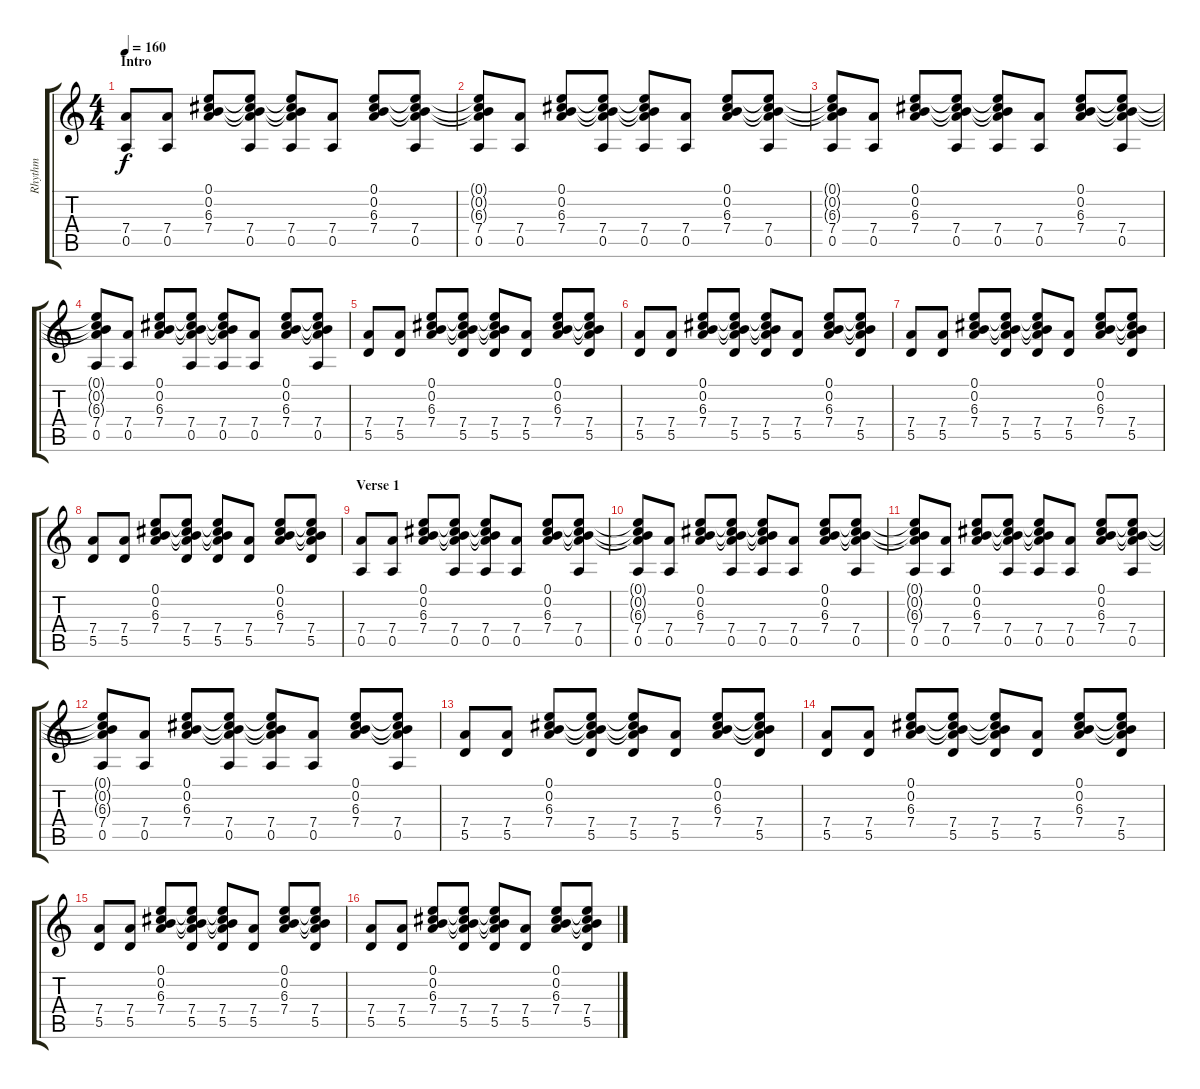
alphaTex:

\track ("Rhythm" "Rhythm") {instrument acousticguitarsteel}
\staff {score tabs}
\tuning (E4 B3 G3 D3 A2 E2) {hide}
\ts (4 4)
\section ("" "Intro")
\tempo 160
\clef g2
\ks c
(7.4 0.5).8{dy f instrument acousticguitarsteel} (7.4 0.5).8 (0.1 0.2 6.3 7.4).8 (0.1{t} 0.2{t} 6.3{t} 7.4 0.5).8 (0.1{t} 0.2{t} 6.3{t} 7.4 0.5).8 (7.4 0.5).8 (0.1 0.2 6.3 7.4).8 (0.1{t} 0.2{t} 6.3{t} 7.4 0.5).8 |
(0.1{t} 0.2{t} 6.3{t} 7.4 0.5).8 (7.4 0.5).8 (0.1 0.2 6.3 7.4).8 (0.1{t} 0.2{t} 6.3{t} 7.4 0.5).8 (0.1{t} 0.2{t} 6.3{t} 7.4 0.5).8 (7.4 0.5).8 (0.1 0.2 6.3 7.4).8 (0.1{t} 0.2{t} 6.3{t} 7.4 0.5).8 |
(0.1{t} 0.2{t} 6.3{t} 7.4 0.5).8 (7.4 0.5).8 (0.1 0.2 6.3 7.4).8 (0.1{t} 0.2{t} 6.3{t} 7.4 0.5).8 (0.1{t} 0.2{t} 6.3{t} 7.4 0.5).8 (7.4 0.5).8 (0.1 0.2 6.3 7.4).8 (0.1{t} 0.2{t} 6.3{t} 7.4 0.5).8 |
(0.1{t} 0.2{t} 6.3{t} 7.4 0.5).8 (7.4 0.5).8 (0.1 0.2 6.3 7.4).8 (0.1{t} 0.2{t} 6.3{t} 7.4 0.5).8 (0.1{t} 0.2{t} 6.3{t} 7.4 0.5).8 (7.4 0.5).8 (0.1 0.2 6.3 7.4).8 (0.1{t} 0.2{t} 6.3{t} 7.4 0.5).8 |
(7.4 5.5).8 (7.4 5.5).8 (0.1 0.2 6.3 7.4).8 (0.1{t} 0.2{t} 6.3{t} 7.4 5.5).8 (0.1{t} 0.2{t} 6.3{t} 7.4 5.5).8 (7.4 5.5).8 (0.1 0.2 6.3 7.4).8 (0.1{t} 0.2{t} 6.3{t} 7.4 5.5).8 |
(7.4 5.5).8 (7.4 5.5).8 (0.1 0.2 6.3 7.4).8 (0.1{t} 0.2{t} 6.3{t} 7.4 5.5).8 (0.1{t} 0.2{t} 6.3{t} 7.4 5.5).8 (7.4 5.5).8 (0.1 0.2 6.3 7.4).8 (0.1{t} 0.2{t} 6.3{t} 7.4 5.5).8 |
(7.4 5.5).8 (7.4 5.5).8 (0.1 0.2 6.3 7.4).8 (0.1{t} 0.2{t} 6.3{t} 7.4 5.5).8 (0.1{t} 0.2{t} 6.3{t} 7.4 5.5).8 (7.4 5.5).8 (0.1 0.2 6.3 7.4).8 (0.1{t} 0.2{t} 6.3{t} 7.4 5.5).8 |
(7.4 5.5).8 (7.4 5.5).8 (0.1 0.2 6.3 7.4).8 (0.1{t} 0.2{t} 6.3{t} 7.4 5.5).8 (0.1{t} 0.2{t} 6.3{t} 7.4 5.5).8 (7.4 5.5).8 (0.1 0.2 6.3 7.4).8 (0.1{t} 0.2{t} 6.3{t} 7.4 5.5).8 |
\section ("" "Verse 1")
(7.4 0.5).8 (7.4 0.5).8 (0.1 0.2 6.3 7.4).8 (0.1{t} 0.2{t} 6.3{t} 7.4 0.5).8 (0.1{t} 0.2{t} 6.3{t} 7.4 0.5).8 (7.4 0.5).8 (0.1 0.2 6.3 7.4).8 (0.1{t} 0.2{t} 6.3{t} 7.4 0.5).8 |
(0.1{t} 0.2{t} 6.3{t} 7.4 0.5).8 (7.4 0.5).8 (0.1 0.2 6.3 7.4).8 (0.1{t} 0.2{t} 6.3{t} 7.4 0.5).8 (0.1{t} 0.2{t} 6.3{t} 7.4 0.5).8 (7.4 0.5).8 (0.1 0.2 6.3 7.4).8 (0.1{t} 0.2{t} 6.3{t} 7.4 0.5).8 |
(0.1{t} 0.2{t} 6.3{t} 7.4 0.5).8 (7.4 0.5).8 (0.1 0.2 6.3 7.4).8 (0.1{t} 0.2{t} 6.3{t} 7.4 0.5).8 (0.1{t} 0.2{t} 6.3{t} 7.4 0.5).8 (7.4 0.5).8 (0.1 0.2 6.3 7.4).8 (0.1{t} 0.2{t} 6.3{t} 7.4 0.5).8 |
(0.1{t} 0.2{t} 6.3{t} 7.4 0.5).8 (7.4 0.5).8 (0.1 0.2 6.3 7.4).8 (0.1{t} 0.2{t} 6.3{t} 7.4 0.5).8 (0.1{t} 0.2{t} 6.3{t} 7.4 0.5).8 (7.4 0.5).8 (0.1 0.2 6.3 7.4).8 (0.1{t} 0.2{t} 6.3{t} 7.4 0.5).8 |
(7.4 5.5).8 (7.4 5.5).8 (0.1 0.2 6.3 7.4).8 (0.1{t} 0.2{t} 6.3{t} 7.4 5.5).8 (0.1{t} 0.2{t} 6.3{t} 7.4 5.5).8 (7.4 5.5).8 (0.1 0.2 6.3 7.4).8 (0.1{t} 0.2{t} 6.3{t} 7.4 5.5).8 |
(7.4 5.5).8 (7.4 5.5).8 (0.1 0.2 6.3 7.4).8 (0.1{t} 0.2{t} 6.3{t} 7.4 5.5).8 (0.1{t} 0.2{t} 6.3{t} 7.4 5.5).8 (7.4 5.5).8 (0.1 0.2 6.3 7.4).8 (0.1{t} 0.2{t} 6.3{t} 7.4 5.5).8 |
(7.4 5.5).8 (7.4 5.5).8 (0.1 0.2 6.3 7.4).8 (0.1{t} 0.2{t} 6.3{t} 7.4 5.5).8 (0.1{t} 0.2{t} 6.3{t} 7.4 5.5).8 (7.4 5.5).8 (0.1 0.2 6.3 7.4).8 (0.1{t} 0.2{t} 6.3{t} 7.4 5.5).8 |
(7.4 5.5).8 (7.4 5.5).8 (0.1 0.2 6.3 7.4).8 (0.1{t} 0.2{t} 6.3{t} 7.4 5.5).8 (0.1{t} 0.2{t} 6.3{t} 7.4 5.5).8 (7.4 5.5).8 (0.1 0.2 6.3 7.4).8 (0.1{t} 0.2{t} 6.3{t} 7.4 5.5).8
